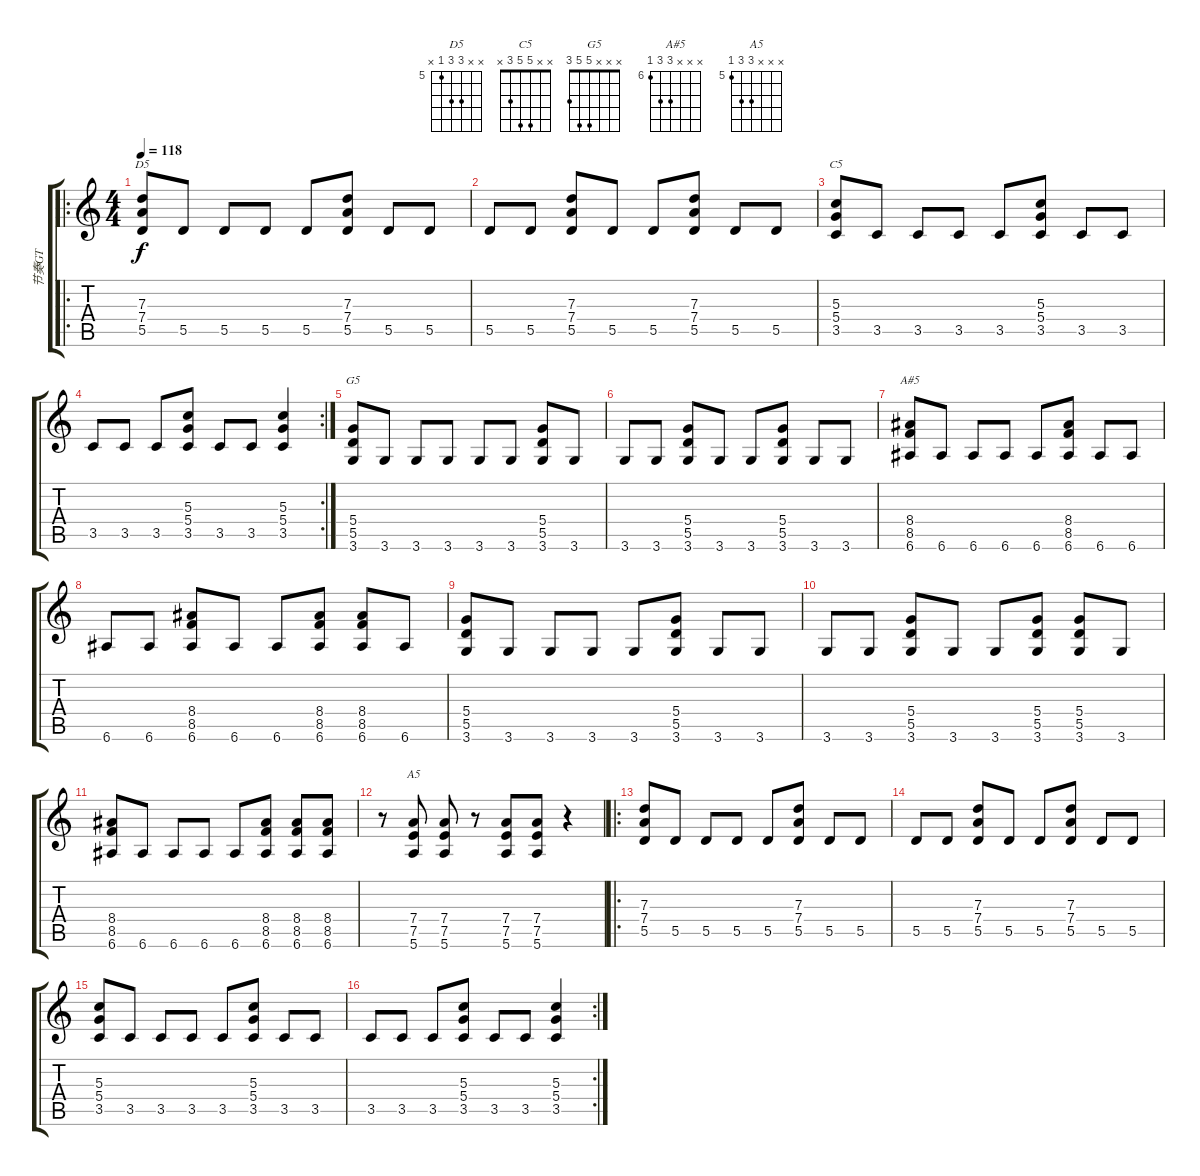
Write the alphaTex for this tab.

\track ("节奏GT" "节奏GT") {instrument distortionguitar}
\staff {score tabs}
\tuning (E4 B3 G3 D3 A2 E2) {hide}
\chord ("D5" x x 7 7 5 x) {firstfret 5}
\chord ("C5" x x 5 5 3 x)
\chord ("G5" x x x 5 5 3)
\chord ("A#5" x x x 8 8 6) {firstfret 6}
\chord ("A5" x x x 7 7 5) {firstfret 5}
\ro
\ts (4 4)
\tempo 118
\clef g2
\ks c
(7.3 7.4 5.5).8{ch "D5" dy f} 5.5.8 5.5.8 5.5.8 5.5.8 (7.3 7.4 5.5).8 5.5.8 5.5.8 |
5.5.8 5.5.8 (7.3 7.4 5.5).8 5.5.8 5.5.8 (7.3 7.4 5.5).8 5.5.8 5.5.8 |
(5.3 5.4 3.5).8{ch "C5"} 3.5.8 3.5.8 3.5.8 3.5.8 (5.3 5.4 3.5).8 3.5.8 3.5.8 |
\rc 2
3.5.8 3.5.8 3.5.8 (5.3 5.4 3.5).8 3.5.8 3.5.8 (5.3 5.4 3.5).4 |
(5.4 5.5 3.6).8{ch "G5"} 3.6.8 3.6.8 3.6.8 3.6.8 3.6.8 (5.4 5.5 3.6).8 3.6.8 |
3.6.8 3.6.8 (5.4 5.5 3.6).8 3.6.8 3.6.8 (5.4 5.5 3.6).8 3.6.8 3.6.8 |
(8.4 8.5 6.6).8{ch "A#5"} 6.6.8 6.6.8 6.6.8 6.6.8 (8.4 8.5 6.6).8 6.6.8 6.6.8 |
6.6.8 6.6.8 (8.4 8.5 6.6).8 6.6.8 6.6.8 (8.4 8.5 6.6).8 (8.4 8.5 6.6).8 6.6.8 |
(5.4 5.5 3.6).8 3.6.8 3.6.8 3.6.8 3.6.8 (5.4 5.5 3.6).8 3.6.8 3.6.8 |
3.6.8 3.6.8 (5.4 5.5 3.6).8 3.6.8 3.6.8 (5.4 5.5 3.6).8 (5.4 5.5 3.6).8 3.6.8 |
(8.4 8.5 6.6).8 6.6.8 6.6.8 6.6.8 6.6.8 (8.4 8.5 6.6).8 (8.4 8.5 6.6).8 (8.4 8.5 6.6).8 |
r.8 (7.4 7.5 5.6).8{ch "A5"} (7.4 7.5 5.6).8 r.8 (7.4 7.5 5.6).8 (7.4 7.5 5.6).8 r.4 |
\ro
(7.3 7.4 5.5).8 5.5.8 5.5.8 5.5.8 5.5.8 (7.3 7.4 5.5).8 5.5.8 5.5.8 |
5.5.8 5.5.8 (7.3 7.4 5.5).8 5.5.8 5.5.8 (7.3 7.4 5.5).8 5.5.8 5.5.8 |
(5.3 5.4 3.5).8 3.5.8 3.5.8 3.5.8 3.5.8 (5.3 5.4 3.5).8 3.5.8 3.5.8 |
\rc 2
3.5.8 3.5.8 3.5.8 (5.3 5.4 3.5).8 3.5.8 3.5.8 (5.3 5.4 3.5).4
